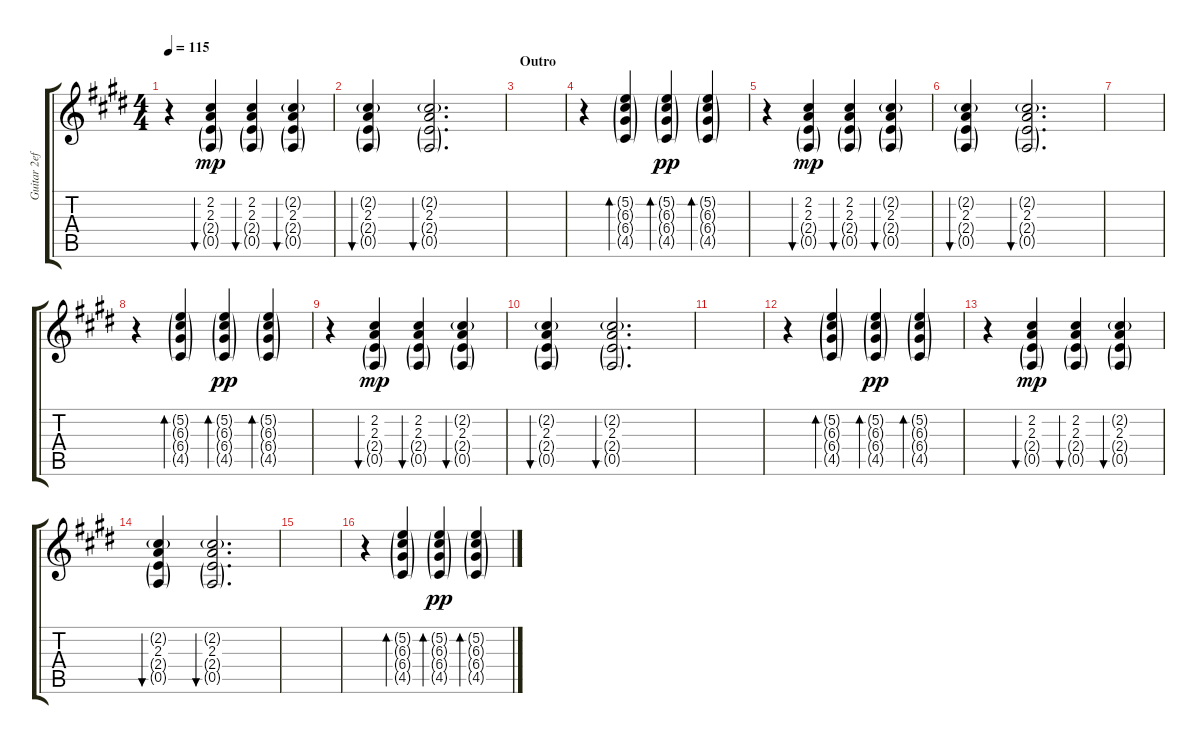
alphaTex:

\track ("Guitar 2efx" "Guitar 2ef") {instrument electricguitarjazz}
\staff {score tabs}
\tuning (E4 B3 G3 D3 A2 E2) {hide}
\ts (4 4)
\tempo 115
\clef g2
\ks c#minor
r.4{dy pp} (2.2 2.3 2.4{g} 0.5{g}).4{bu 480 dy mp} (2.2 2.3 2.4{g} 0.5{g}).4{bu 480} (2.2{g} 2.3 2.4{g} 0.5{g}).4{bu 480} |
(2.2{g} 2.3 2.4{g} 0.5{g}).4{bu 480} (2.2{g} 2.3 2.4{g} 0.5{g}).2{d bu 480} |
\section ("" "Outro")
|
r.4 (5.2{g} 6.3{g} 6.4{g} 4.5{g}).4{bd 480} (5.2{g} 6.3{g} 6.4{g} 4.5{g}).4{bd 480 dy pp} (5.2{g} 6.3{g} 6.4{g} 4.5{g}).4{bd 480} |
r.4 (2.2 2.3 2.4{g} 0.5{g}).4{bu 480 dy mp} (2.2 2.3 2.4{g} 0.5{g}).4{bu 480} (2.2{g} 2.3 2.4{g} 0.5{g}).4{bu 480} |
(2.2{g} 2.3 2.4{g} 0.5{g}).4{bu 480} (2.2{g} 2.3 2.4{g} 0.5{g}).2{d bu 480} |
|
r.4 (5.2{g} 6.3{g} 6.4{g} 4.5{g}).4{bd 480} (5.2{g} 6.3{g} 6.4{g} 4.5{g}).4{bd 480 dy pp} (5.2{g} 6.3{g} 6.4{g} 4.5{g}).4{bd 480} |
r.4 (2.2 2.3 2.4{g} 0.5{g}).4{bu 480 dy mp} (2.2 2.3 2.4{g} 0.5{g}).4{bu 480} (2.2{g} 2.3 2.4{g} 0.5{g}).4{bu 480} |
(2.2{g} 2.3 2.4{g} 0.5{g}).4{bu 480} (2.2{g} 2.3 2.4{g} 0.5{g}).2{d bu 480} |
|
r.4 (5.2{g} 6.3{g} 6.4{g} 4.5{g}).4{bd 480} (5.2{g} 6.3{g} 6.4{g} 4.5{g}).4{bd 480 dy pp} (5.2{g} 6.3{g} 6.4{g} 4.5{g}).4{bd 480} |
r.4 (2.2 2.3 2.4{g} 0.5{g}).4{bu 480 dy mp} (2.2 2.3 2.4{g} 0.5{g}).4{bu 480} (2.2{g} 2.3 2.4{g} 0.5{g}).4{bu 480} |
(2.2{g} 2.3 2.4{g} 0.5{g}).4{bu 480} (2.2{g} 2.3 2.4{g} 0.5{g}).2{d bu 480} |
|
r.4 (5.2{g} 6.3{g} 6.4{g} 4.5{g}).4{bd 480} (5.2{g} 6.3{g} 6.4{g} 4.5{g}).4{bd 480 dy pp} (5.2{g} 6.3{g} 6.4{g} 4.5{g}).4{bd 480}
